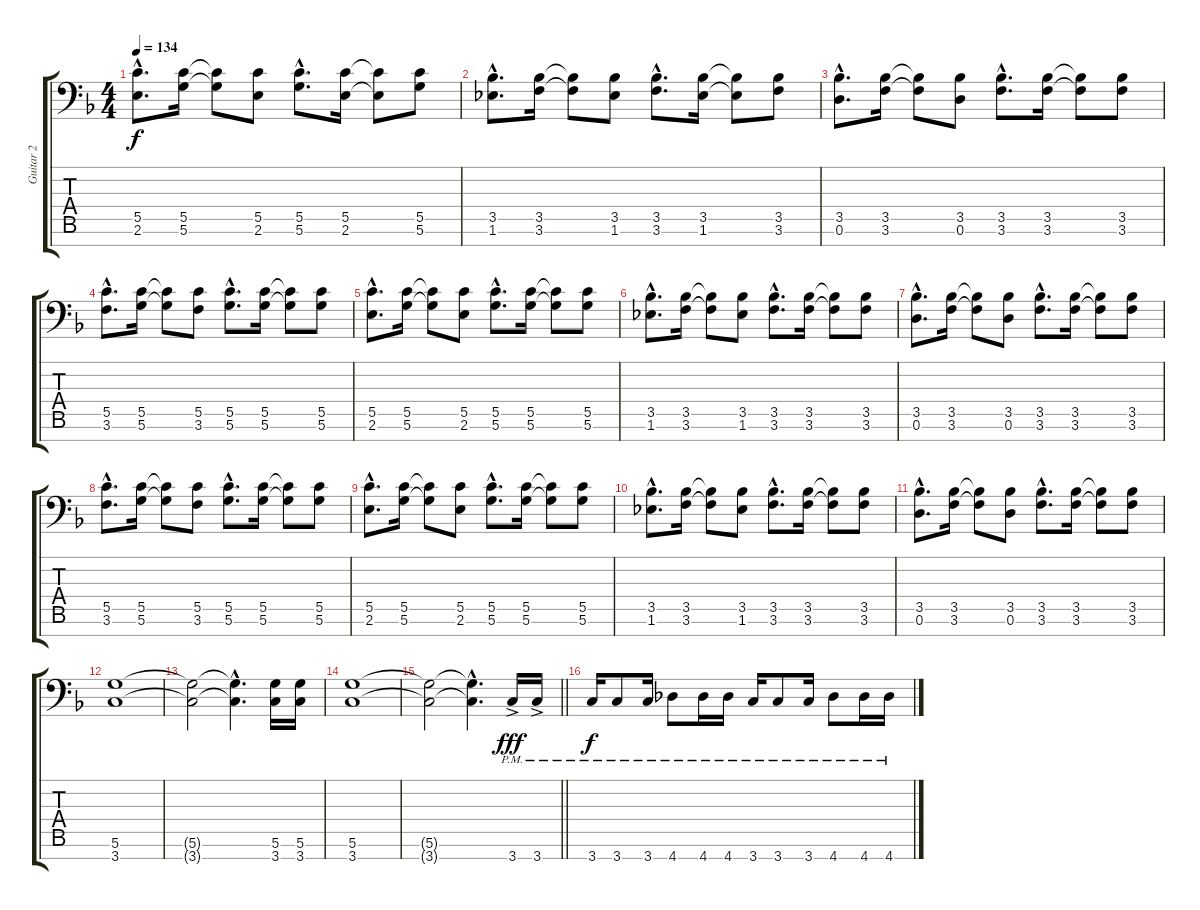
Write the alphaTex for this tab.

\track ("Guitar 2" "Guitar 2") {instrument overdrivenguitar}
\staff {score tabs}
\tuning (D4 A3 F3 C3 G2 D2 A1) {hide}
\ts (4 4)
\tempo 134
\clef f4
\ks dminor
(5.5{hac} 2.6{hac}).8{d dy f} (5.5 5.6).16 (5.5{t} 5.6{t}).8 (5.5 2.6).8 (5.5{hac} 5.6{hac}).8{d} (5.5 2.6).16 (5.5{t} 2.6{t}).8 (5.5 5.6).8 |
(3.5{hac} 1.6{hac}).8{d} (3.5 3.6).16 (3.5{t} 3.6{t}).8 (3.5 1.6).8 (3.5{hac} 3.6{hac}).8{d} (3.5 1.6).16 (3.5{t} 1.6{t}).8 (3.5 3.6).8 |
(3.5{hac} 0.6{hac}).8{d} (3.5 3.6).16 (3.5{t} 3.6{t}).8 (3.5 0.6).8 (3.5{hac} 3.6{hac}).8{d} (3.5 3.6).16 (3.5{t} 3.6{t}).8 (3.5 3.6).8 |
(5.5{hac} 3.6{hac}).8{d} (5.5 5.6).16 (5.5{t} 5.6{t}).8 (5.5 3.6).8 (5.5{hac} 5.6{hac}).8{d} (5.5 5.6).16 (5.5{t} 5.6{t}).8 (5.5 5.6).8 |
(5.5{hac} 2.6{hac}).8{d} (5.5 5.6).16 (5.5{t} 5.6{t}).8 (5.5 2.6).8 (5.5{hac} 5.6{hac}).8{d} (5.5 5.6).16 (5.5{t} 5.6{t}).8 (5.5 5.6).8 |
(3.5{hac} 1.6{hac}).8{d} (3.5 3.6).16 (3.5{t} 3.6{t}).8 (3.5 1.6).8 (3.5{hac} 3.6{hac}).8{d} (3.5 3.6).16 (3.5{t} 3.6{t}).8 (3.5 3.6).8 |
(3.5{hac} 0.6{hac}).8{d} (3.5 3.6).16 (3.5{t} 3.6{t}).8 (3.5 0.6).8 (3.5{hac} 3.6{hac}).8{d} (3.5 3.6).16 (3.5{t} 3.6{t}).8 (3.5 3.6).8 |
(5.5{hac} 3.6{hac}).8{d} (5.5 5.6).16 (5.5{t} 5.6{t}).8 (5.5 3.6).8 (5.5{hac} 5.6{hac}).8{d} (5.5 5.6).16 (5.5{t} 5.6{t}).8 (5.5 5.6).8 |
(5.5{hac} 2.6{hac}).8{d} (5.5 5.6).16 (5.5{t} 5.6{t}).8 (5.5 2.6).8 (5.5{hac} 5.6{hac}).8{d} (5.5 5.6).16 (5.5{t} 5.6{t}).8 (5.5 5.6).8 |
(3.5{hac} 1.6{hac}).8{d} (3.5 3.6).16 (3.5{t} 3.6{t}).8 (3.5 1.6).8 (3.5{hac} 3.6{hac}).8{d} (3.5 3.6).16 (3.5{t} 3.6{t}).8 (3.5 3.6).8 |
(3.5{hac} 0.6{hac}).8{d} (3.5 3.6).16 (3.5{t} 3.6{t}).8 (3.5 0.6).8 (3.5{hac} 3.6{hac}).8{d} (3.5 3.6).16 (3.5{t} 3.6{t}).8 (3.5 3.6).8 |
(5.6 3.7).1 |
(5.6{t} 3.7{t}).2 (5.6{hac t} 3.7{hac t}).4{d} (5.6 3.7).16 (5.6 3.7).16 |
(5.6 3.7).1 |
\barLineRight lightlight
(5.6{t} 3.7{t}).2 (5.6{hac t} 3.7{hac t}).4{d} 3.7{ac pm}.16{dy fff} 3.7{ac pm}.16 |
3.7{pm}.16{dy f} 3.7{pm}.8 3.7{pm}.16 4.7{pm}.8 4.7{pm}.16 4.7{pm}.16 3.7{pm}.16 3.7{pm}.8 3.7{pm}.16 4.7{pm}.8 4.7{pm}.16 4.7{pm}.16
